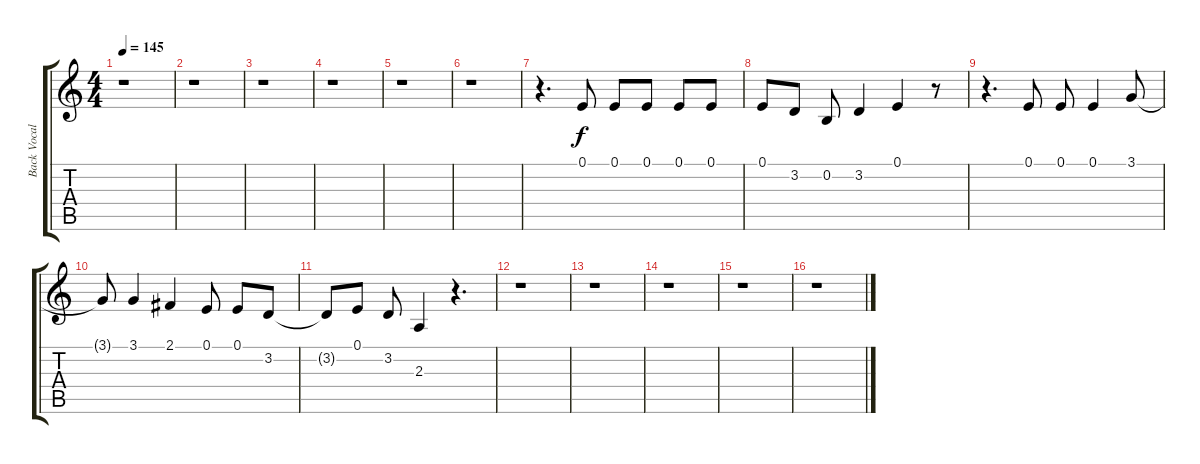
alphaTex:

\track ("Back Vocals" "Back Vocal") {instrument altosax}
\staff {score tabs}
\tuning (E4 B3 G3 D3 A2 E2) {hide}
\ts (4 4)
\tempo 145
\clef g2
\ks c
r.1{dy f} |
r.1 |
r.1 |
r.1 |
r.1 |
r.1 |
r.4{d} 0.1.8 0.1.8 0.1.8 0.1.8 0.1.8 |
0.1.8 3.2.8 0.2.8 3.2.4 0.1.4 r.8 |
r.4{d} 0.1.8 0.1.8 0.1.4 3.1.8 |
3.1{t}.8 3.1.4 2.1.4 0.1.8 0.1.8 3.2.8 |
3.2{t}.8 0.1.8 3.2.8 2.3.4 r.4{d} |
r.1 |
r.1 |
r.1 |
r.1 |
r.1
